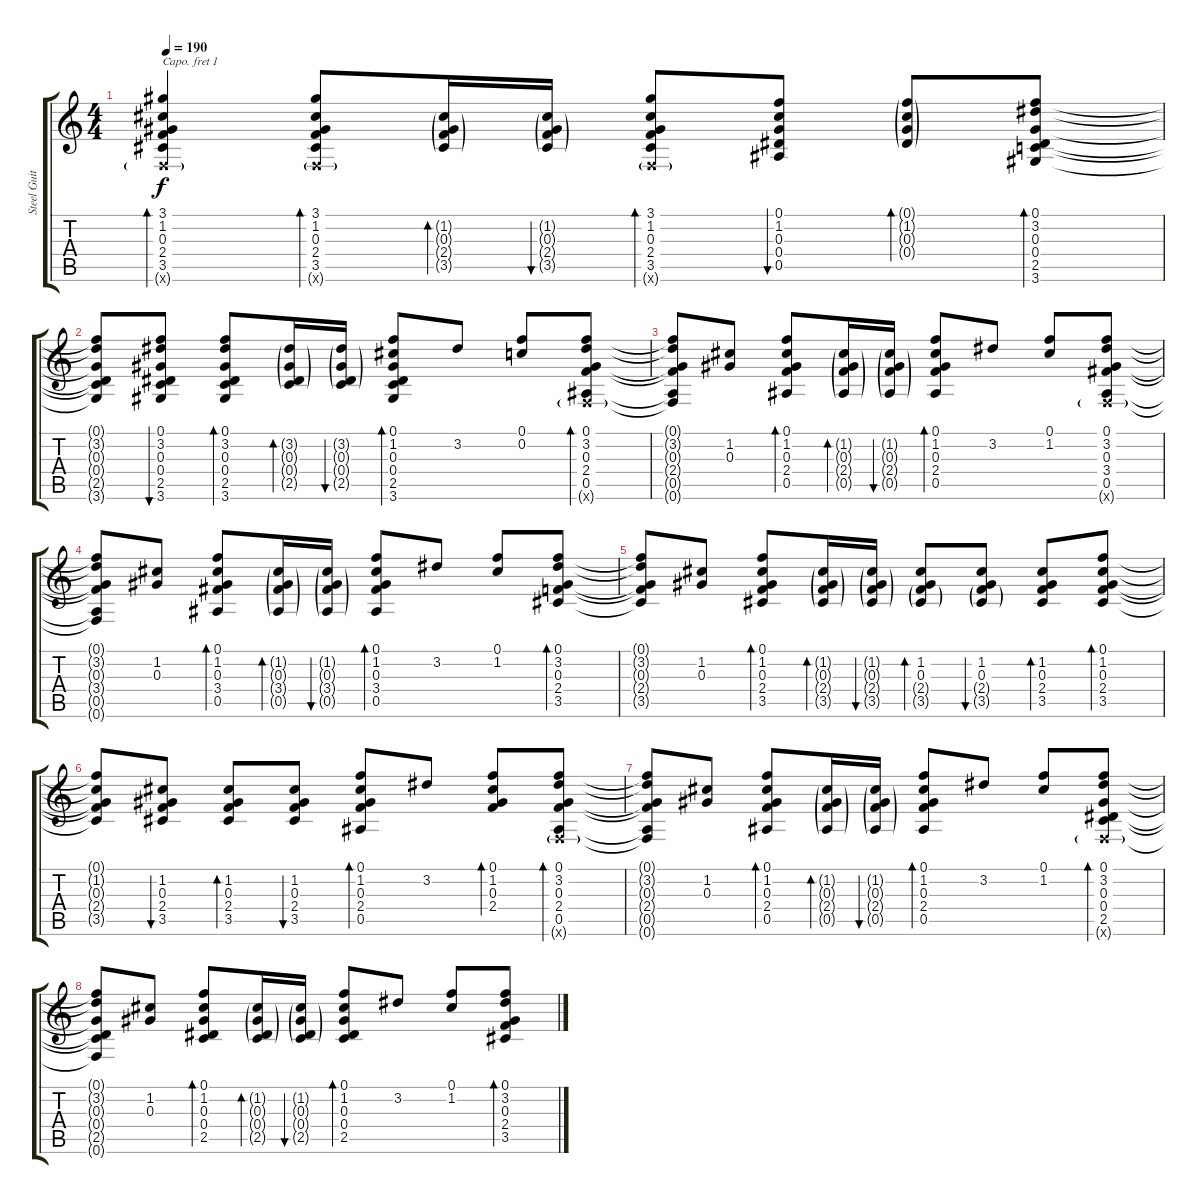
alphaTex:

\track ("Steel Guitar" "Steel Guit") {instrument acousticguitarsteel}
\staff {score tabs}
\capo 1
\tuning (E4 B3 G3 D3 A2 E2) {hide}
\ts (4 4)
\tempo 190
\clef g2
\ks c
(3.1 1.2 0.3 2.4 3.5 0.6{g x}).4{bd 30 dy f} (3.1 1.2 0.3 2.4 3.5 0.6{g x}).8{bd 30} (1.2{g} 0.3{g} 2.4{g} 3.5{g}).16{bd 30} (1.2{g} 0.3{g} 2.4{g} 3.5{g}).16{bu 30} (3.1 1.2 0.3 2.4 3.5 0.6{g x}).8{bd 30} (0.1 1.2 0.3 0.4 0.5).8{bu 30} (0.1{g} 1.2{g} 0.3{g} 0.4{g}).8{bd 30} (0.1 3.2 0.3 0.4 2.5 3.6).8{bd 30} |
(0.1{t} 3.2{t} 0.3{t} 0.4{t} 2.5{t} 3.6{t}).8 (0.1 3.2 0.3 0.4 2.5 3.6).8{bu 30} (0.1 3.2 0.3 0.4 2.5 3.6).8{bd 30} (3.2{g} 0.3{g} 0.4{g} 2.5{g}).16{bd 30} (3.2{g} 0.3{g} 0.4{g} 2.5{g}).16{bu 30} (0.1 1.2 0.3 0.4 2.5 3.6).8{bd 30} 3.2.8 (0.1 0.2).8 (0.1 3.2 0.3 2.4 0.5 0.6{g x}).8{bd 30} |
(0.1{t} 3.2{t} 0.3{t} 2.4{t} 0.5{t} 0.6{t}).8 (1.2 0.3).8 (0.1 1.2 0.3 2.4 0.5).8{bd 30} (1.2{g} 0.3{g} 2.4{g} 0.5{g}).16{bd 30} (1.2{g} 0.3{g} 2.4{g} 0.5{g}).16{bu 30} (0.1 1.2 0.3 2.4 0.5).8{bd 30} 3.2.8 (0.1 1.2).8 (0.1 3.2 0.3 3.4 0.5 0.6{g x}).8 |
(0.1{t} 3.2{t} 0.3{t} 3.4{t} 0.5{t} 0.6{t}).8 (1.2 0.3).8 (0.1 1.2 0.3 3.4 0.5).8{bd 30} (1.2{g} 0.3{g} 3.4{g} 0.5{g}).16{bd 30} (1.2{g} 0.3{g} 3.4{g} 0.5{g}).16{bu 30} (0.1 1.2 0.3 3.4 0.5).8{bd 30} 3.2.8 (0.1 1.2).8 (0.1 3.2 0.3 2.4 3.5).8{bd 30} |
(0.1{t} 3.2{t} 0.3{t} 2.4{t} 3.5{t}).8 (1.2 0.3).8 (0.1 1.2 0.3 2.4 3.5).8{bd 30} (1.2{g} 0.3{g} 2.4{g} 3.5{g}).16{bd 30} (1.2{g} 0.3{g} 2.4{g} 3.5{g}).16{bu 30} (1.2 0.3 2.4{g} 3.5{g}).8{bd 30} (1.2 0.3 2.4{g} 3.5{g}).8{bu 30} (1.2 0.3 2.4 3.5).8{bd 30} (0.1 1.2 0.3 2.4 3.5).8{bd 30} |
(0.1{t} 1.2{t} 0.3{t} 2.4{t} 3.5{t}).8 (1.2 0.3 2.4 3.5).8{bu 30} (1.2 0.3 2.4 3.5).8{bd 30} (1.2 0.3 2.4 3.5).8{bu 30} (0.1 1.2 0.3 2.4 0.5).8{bd 30} 3.2.8 (0.1 1.2 0.3 2.4).8{bd 30} (0.1 3.2 0.3 2.4 0.5 0.6{g x}).8{bd 30} |
(0.1{t} 3.2{t} 0.3{t} 2.4{t} 0.5{t} 0.6{t}).8 (1.2 0.3).8 (0.1 1.2 0.3 2.4 0.5).8{bd 30} (1.2{g} 0.3{g} 2.4{g} 0.5{g}).16{bd 30} (1.2{g} 0.3{g} 2.4{g} 0.5{g}).16{bu 30} (0.1 1.2 0.3 2.4 0.5).8{bd 30} 3.2.8 (0.1 1.2).8 (0.1 3.2 0.3 0.4 2.5 0.6{g x}).8{bd 30} |
(0.1{t} 3.2{t} 0.3{t} 0.4{t} 2.5{t} 0.6{t}).8 (1.2 0.3).8 (0.1 1.2 0.3 0.4 2.5).8{bd 30} (1.2{g} 0.3{g} 0.4{g} 2.5{g}).16{bd 30} (1.2{g} 0.3{g} 0.4{g} 2.5{g}).16{bu 30} (0.1 1.2 0.3 0.4 2.5).8{bd 30} 3.2.8 (0.1 1.2).8 (0.1 3.2 0.3 2.4 3.5).8{bd 30}
